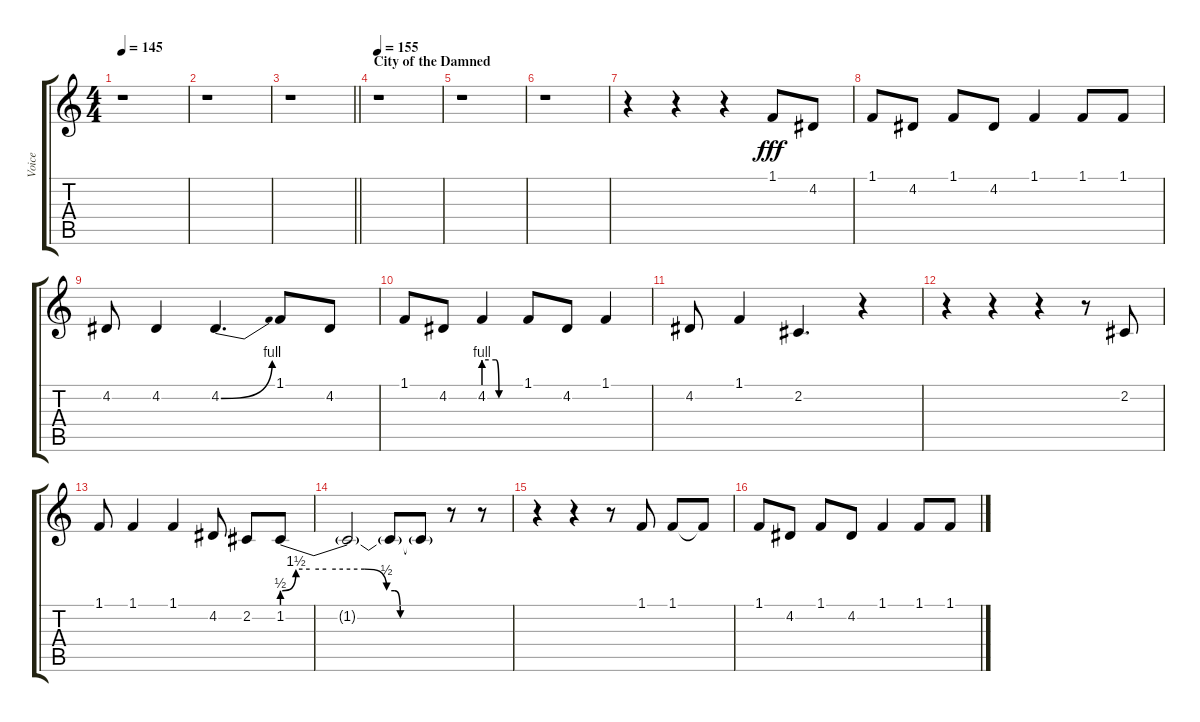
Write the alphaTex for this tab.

\track ("Voice" "Voice") {instrument drawbarorgan}
\staff {score tabs}
\tuning (E4 B3 G3 D3 A2 E2) {hide}
\ts (4 4)
\tempo 145
\clef g2
\ks c
r.1{dy fff} |
r.1 |
\barLineRight lightlight
r.1 |
\section ("" "City of the Damned")
\tempo 155
r.1 |
r.1 |
r.1 |
r.4 r.4 r.4 1.1.8 4.2.8 |
1.1.8 4.2.8 1.1.8 4.2.8 1.1.4 1.1.8 1.1.8 |
4.2.8 4.2.4 4.2{be (bend 0 0 60 4)}.4{d} 1.1.8 4.2.8 |
1.1.8 4.2.8 4.2{be (custom 0 4 20 4 25 0 40 0 60 0)}.4 1.1.8 4.2.8 1.1.4 |
4.2.8 1.1.4 2.2.4{d} r.4 |
r.4 r.4 r.4 r.8 2.2.8 |
1.1.8 1.1.4 1.1.4 4.2.8 2.2.8 1.2{be (custom 0 2 5 6 10 6 16 6 30 6 38 2 41 2 43 0 49 0 60 0)}.8 |
1.2{t}.2 1.2{t}.8 1.2{t}.8 r.8 r.8 |
r.4 r.4 r.8 1.1.8 1.1.8 1.1{t}.8 |
1.1.8 4.2.8 1.1.8 4.2.8 1.1.4 1.1.8 1.1.8
